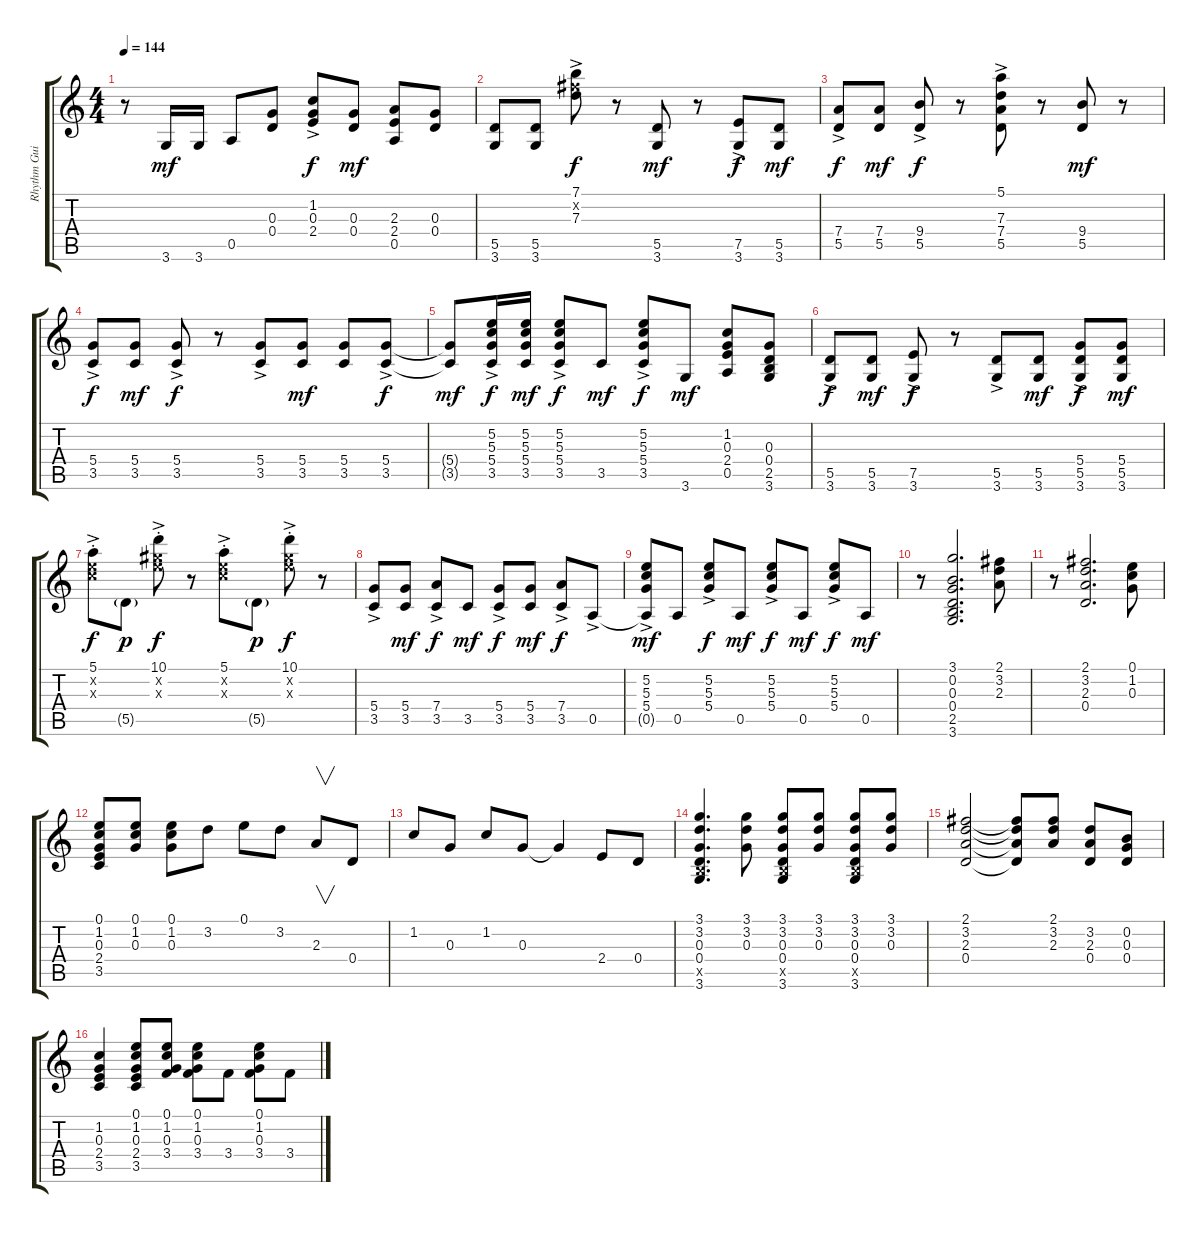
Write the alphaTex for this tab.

\track ("Rhythm Guitar" "Rhythm Gui") {instrument distortionguitar}
\staff {score tabs}
\tuning (E4 B3 G3 D3 A2 E2) {hide}
\ts (4 4)
\tempo 144
\clef g2
\ks c
r.8{dy f} 3.6.16{dy mf} 3.6.16 0.5.8 (0.3 0.4).8 (1.2{ac} 0.3{ac} 2.4{ac}).8{dy f} (0.3 0.4).8{dy mf} (2.3 2.4 0.5).8 (0.3 0.4).8 |
(5.5 3.6).8 (5.5 3.6).8 (7.1{ac} 7.2{ac x} 7.3{ac}).8{dy f} r.8 (5.5 3.6).8{dy mf} r.8 (7.5{ac} 3.6{ac}).8{dy f} (5.5 3.6).8{dy mf} |
(7.4{ac} 5.5{ac}).8{dy f} (7.4 5.5).8{dy mf} (9.4{ac} 5.5{ac}).8{dy f} r.8 (5.1{ac} 7.3{ac} 7.4{ac} 5.5{ac}).8 r.8 (9.4 5.5).8{dy mf} r.8 |
(5.4{ac} 3.5{ac}).8{dy f} (5.4 3.5).8{dy mf} (5.4{ac} 3.5{ac}).8{dy f} r.8 (5.4{ac} 3.5{ac}).8 (5.4 3.5).8{dy mf} (5.4 3.5).8 (5.4{ac} 3.5{ac}).8{dy f} |
(5.4{t} 3.5{t}).8{dy mf} (5.2{ac} 5.3{ac} 5.4{ac} 3.5{ac}).16{dy f} (5.2 5.3 5.4 3.5).16{dy mf} (5.2{ac} 5.3{ac} 5.4{ac} 3.5{ac}).8{dy f} 3.5.8{dy mf} (5.2{ac} 5.3{ac} 5.4{ac} 3.5{ac}).8{dy f} 3.6.8{dy mf} (1.2 0.3 2.4 0.5).8 (0.3 0.4 2.5 3.6).8 |
(5.5{ac} 3.6{ac}).8{dy f} (5.5 3.6).8{dy mf} (7.5{ac} 3.6{ac}).8{dy f} r.8 (5.5{ac} 3.6{ac}).8 (5.5 3.6).8{dy mf} (5.4{ac} 5.5{ac} 3.6{ac}).8{dy f} (5.4 5.5 3.6).8{dy mf} |
(5.1{ac st} 5.2{ac st x} 5.3{ac st x}).8{dy f} 5.5{g}.8{dy p} (10.1{ac st} 9.2{ac st x} 9.3{ac st x}).8{dy f} r.8 (5.1{ac st} 5.2{ac st x} 5.3{ac st x}).8 5.5{g}.8{dy p} (10.1{ac st} 9.2{ac st x} 9.3{ac st x}).8{dy f} r.8 |
(5.4{ac} 3.5{ac}).8 (5.4 3.5).8{dy mf} (7.4{ac} 3.5{ac}).8{dy f} 3.5.8{dy mf} (5.4{ac} 3.5{ac}).8{dy f} (5.4 3.5).8{dy mf} (7.4{ac} 3.5{ac}).8{dy f} 0.5{ac}.8 |
(5.2{ac} 5.3{ac} 5.4{ac} 0.5{t}).8{dy mf} 0.5.8 (5.2{ac} 5.3{ac} 5.4{ac}).8{dy f} 0.5.8{dy mf} (5.2{ac} 5.3{ac} 5.4{ac}).8{dy f} 0.5.8{dy mf} (5.2{ac} 5.3{ac} 5.4{ac}).8{dy f} 0.5.8{dy mf} |
r.8 (3.1 0.2 0.3 0.4 2.5 3.6).2{d} (2.1 3.2 2.3).8 |
r.8 (2.1 3.2 2.3 0.4).2{d} (0.1 1.2 0.3).8 |
(0.1 1.2 0.3 2.4 3.5).8 (0.1 1.2 0.3).8 (0.1 1.2 0.3).8 3.2.8 0.1.8 3.2.8 2.3.8{v} 0.4.8 |
1.2.8 0.3.8 1.2.8 0.3.8 0.3{t}.4 2.4.8 0.4.8 |
(3.1 3.2 0.3 0.4 2.5{x} 3.6).4{d} (3.1 3.2 0.3).8 (3.1 3.2 0.3 0.4 2.5{x} 3.6).8 (3.1 3.2 0.3).8 (3.1 3.2 0.3 0.4 2.5{x} 3.6).8 (3.1 3.2 0.3).8 |
(2.1 3.2 2.3 0.4).2 (2.1{t} 3.2{t} 2.3{t} 0.4{t}).8 (2.1 3.2 2.3).8 (3.2 2.3 0.4).8 (0.2 0.3 0.4).8 |
(1.2 0.3 2.4 3.5).4 (0.1 1.2 0.3 2.4 3.5).8 (0.1 1.2 0.3 3.4).8 (0.1 1.2 0.3 3.4).8 3.4.8 (0.1 1.2 0.3 3.4).8 3.4.8
